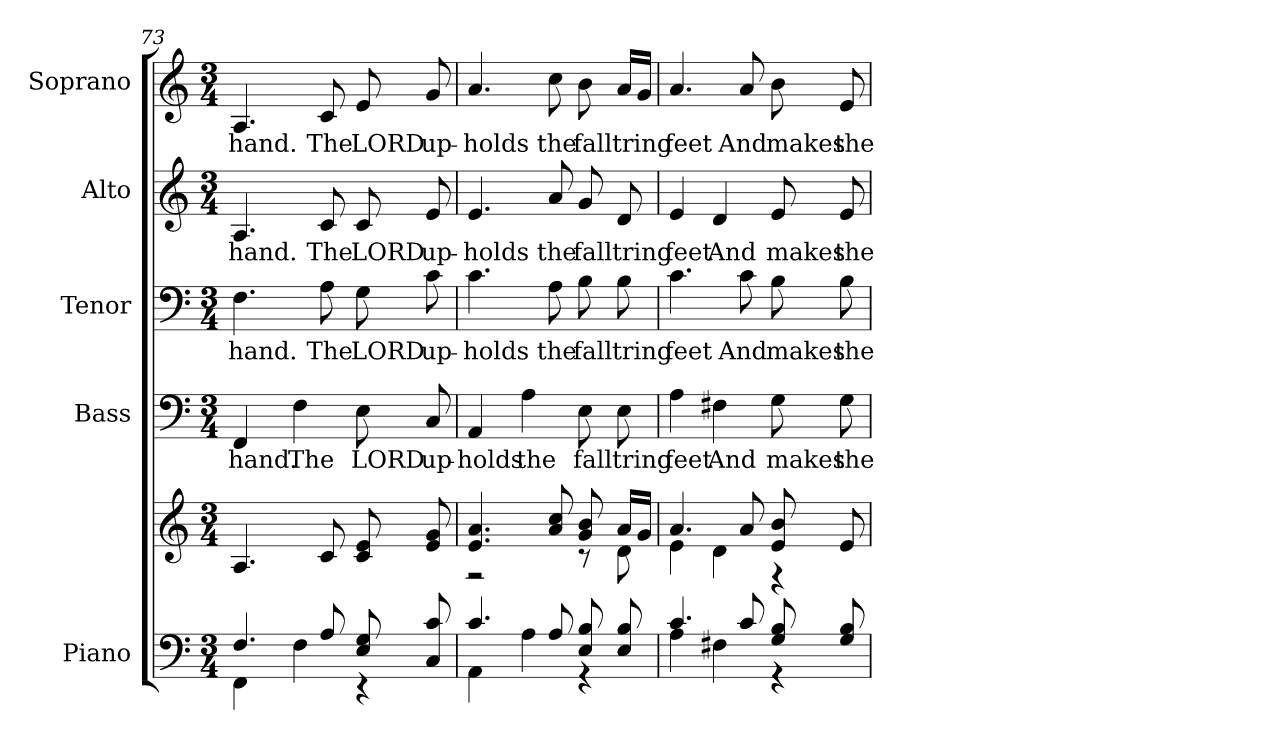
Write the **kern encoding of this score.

**kern	**kern	**kern	**text	**kern	**text	**kern	**text	**kern	**text
*part5	*part5	*part4	*part4	*part3	*part3	*part2	*part2	*part1	*part1
*staff6	*staff5	*staff4	*staff4	*staff3	*staff3	*staff2	*staff2	*staff1	*staff1
*I"Piano	*	*I"Bass	*	*I"Tenor	*	*I"Alto	*	*I"Soprano	*
*I'Pno.	*	*I'B.	*	*I'T.	*	*I'A.	*	*I'S.	*
!!LO:PB:g=z
*clefF4	*clefG2	*clefF4	*	*clefF4	*	*clefG2	*	*clefG2	*
*k[]	*k[]	*k[]	*	*k[]	*	*k[]	*	*k[]	*
*C:	*C:	*C:	*	*C:	*	*C:	*	*C:	*
*M3/4	*M3/4	*M3/4	*	*M3/4	*	*M3/4	*	*M3/4	*
=73	=73	=73	=73	=73	=73	=73	=73	=73	=73
*^	*	*	*	*	*	*	*	*	*
!	!	!	!	!LO:LY:b:color=#000000	!	!	!	!	!	!
!	!	!	!	!	!	!LO:LY:b:color=#000000	!	!	!	!
!	!	!	!	!	!	!	!	!LO:LY:b:color=#000000	!	!
!	!	!	!	!	!	!	!	!	!	!LO:LY:b:color=#000000
4.Fi/	4FFi\	4.Ai/	4FFi/	hand.	4.Fi\	hand.	4.Ai/	hand.	4.Ai/	hand.
!	!	!	!	!LO:LY:b:color=#000000	!	!	!	!	!	!
.	4Fi\	.	4Fi\	The	.	.	.	.	.	.
!	!	!	!	!	!	!LO:LY:b:color=#000000	!	!	!	!
!	!	!	!	!	!	!	!	!LO:LY:b:color=#000000	!	!
!	!	!	!	!	!	!	!	!	!	!LO:LY:b:color=#000000
8Ai/	.	8ci/	.	.	8Ai\	The	8ci/	The	8ci/	The
!	!	!	!	!LO:LY:b:color=#000000	!	!	!	!	!	!
!	!	!	!	!	!	!LO:LY:b:color=#000000	!	!	!	!
!	!	!	!	!	!	!	!	!LO:LY:b:color=#000000	!	!
!	!	!	!	!	!	!	!	!	!	!LO:LY:b:color=#000000
8Ei/ 8Gi	4r	8ci/ 8ei	8Ei\	LORD	8Gi\	LORD	8ci/	LORD	8ei/	LORD
!	!	!	!	!LO:LY:b:color=#000000	!	!	!	!	!	!
!	!	!	!	!	!	!LO:LY:b:color=#000000	!	!	!	!
!	!	!	!	!	!	!	!	!LO:LY:b:color=#000000	!	!
!	!	!	!	!	!	!	!	!	!	!LO:LY:b:color=#000000
8Ci/ 8ci	.	8ei/ 8gi	8Ci/	up-	8ci\	up-	8ei/	up-	8gi/	up-
=74	=74	=74	=74	=74	=74	=74	=74	=74	=74	=74
*	*	*^	*	*	*	*	*	*	*	*
!	!	!	!	!	!LO:LY:b:color=#000000	!	!	!	!	!	!
!	!	!	!	!	!	!	!LO:LY:b:color=#000000	!	!	!	!
!	!	!	!	!	!	!	!	!	!LO:LY:b:color=#000000	!	!
!	!	!	!	!	!	!	!	!	!	!	!LO:LY:b:color=#000000
4.ci/	4AAi\	4.ei/ 4.ai	2r	4AAi/	-holds	4.ci\	-holds	4.ei/	-holds	4.ai/	-holds
!	!	!	!	!	!LO:LY:b:color=#000000	!	!	!	!	!	!
.	4Ai\	.	.	4Ai\	the	.	.	.	.	.	.
!	!	!	!	!	!	!	!LO:LY:b:color=#000000	!	!	!	!
!	!	!	!	!	!	!	!	!	!LO:LY:b:color=#000000	!	!
!	!	!	!	!	!	!	!	!	!	!	!LO:LY:b:color=#000000
8Ai/	.	8ai/ 8cci	.	.	.	8Ai\	the	8ai/	the	8cci\	the
!	!	!	!	!	!LO:LY:b:color=#000000	!	!	!	!	!	!
!	!	!	!	!	!	!	!LO:LY:b:color=#000000	!	!	!	!
!	!	!	!	!	!	!	!	!	!LO:LY:b:color=#000000	!	!
!	!	!	!	!	!	!	!	!	!	!	!LO:LY:b:color=#000000
8Ei/ 8Bi	4r	8gi/ 8bi	8r	8Ei\	fall	8Bi\	fall	8gi/	fall	8bi\	fall
!	!	!	!	!	!LO:LY:b:color=#000000	!	!	!	!	!	!
!	!	!	!	!	!	!	!LO:LY:b:color=#000000	!	!	!	!
!	!	!	!	!	!	!	!	!	!LO:LY:b:color=#000000	!	!
!	!	!	!	!	!	!	!	!	!	!	!LO:LY:b:color=#000000
8Ei/ 8Bi	.	16ai/LL	8di\	8Ei\	tring	8Bi\	tring	8di/	tring	16ai/LL	tring
.	.	16gi/JJ	.	.	.	.	.	.	.	16gi/JJ	.
!!LO:PB:g=z
=75	=75	=75	=75	=75	=75	=75	=75	=75	=75	=75	=75
!	!	!	!	!	!LO:LY:b:color=#000000	!	!	!	!	!	!
!	!	!	!	!	!	!	!LO:LY:b:color=#000000	!	!	!	!
!	!	!	!	!	!	!	!	!	!LO:LY:b:color=#000000	!	!
!	!	!	!	!	!	!	!	!	!	!	!LO:LY:b:color=#000000
4.ci/	4Ai\	4.ai/	4ei\	4Ai\	feet	4.ci\	feet	4ei/	feet	4.ai/	feet
!	!	!	!	!	!LO:LY:b:color=#000000	!	!	!	!	!	!
!	!	!	!	!	!	!	!	!	!LO:LY:b:color=#000000	!	!
.	4F#Xi\	.	4di\	4F#Xi\	And	.	.	4di/	And	.	.
!	!	!	!	!	!	!	!LO:LY:b:color=#000000	!	!	!	!
!	!	!	!	!	!	!	!	!	!	!	!LO:LY:b:color=#000000
8ci/	.	8ai/	.	.	.	8ci\	And	.	.	8ai/	And
!	!	!	!	!	!LO:LY:b:color=#000000	!	!	!	!	!	!
!	!	!	!	!	!	!	!LO:LY:b:color=#000000	!	!	!	!
!	!	!	!	!	!	!	!	!	!LO:LY:b:color=#000000	!	!
!	!	!	!	!	!	!	!	!	!	!	!LO:LY:b:color=#000000
8Gi/ 8Bi	4r	8ei/ 8bi	4r	8Gi\	makes	8Bi\	makes	8ei/	makes	8bi\	makes
!	!	!	!	!	!LO:LY:b:color=#000000	!	!	!	!	!	!
!	!	!	!	!	!	!	!LO:LY:b:color=#000000	!	!	!	!
!	!	!	!	!	!	!	!	!	!LO:LY:b:color=#000000	!	!
!	!	!	!	!	!	!	!	!	!	!	!LO:LY:b:color=#000000
8Gi/ 8Bi	.	8ei/	.	8Gi\	the	8Bi\	the	8ei/	the	8ei/	the
*v	*v	*	*	*	*	*	*	*	*	*	*
*	*v	*v	*	*	*	*	*	*	*	*
=	=	=	=	=	=	=	=	=	=
*-	*-	*-	*-	*-	*-	*-	*-	*-	*-
